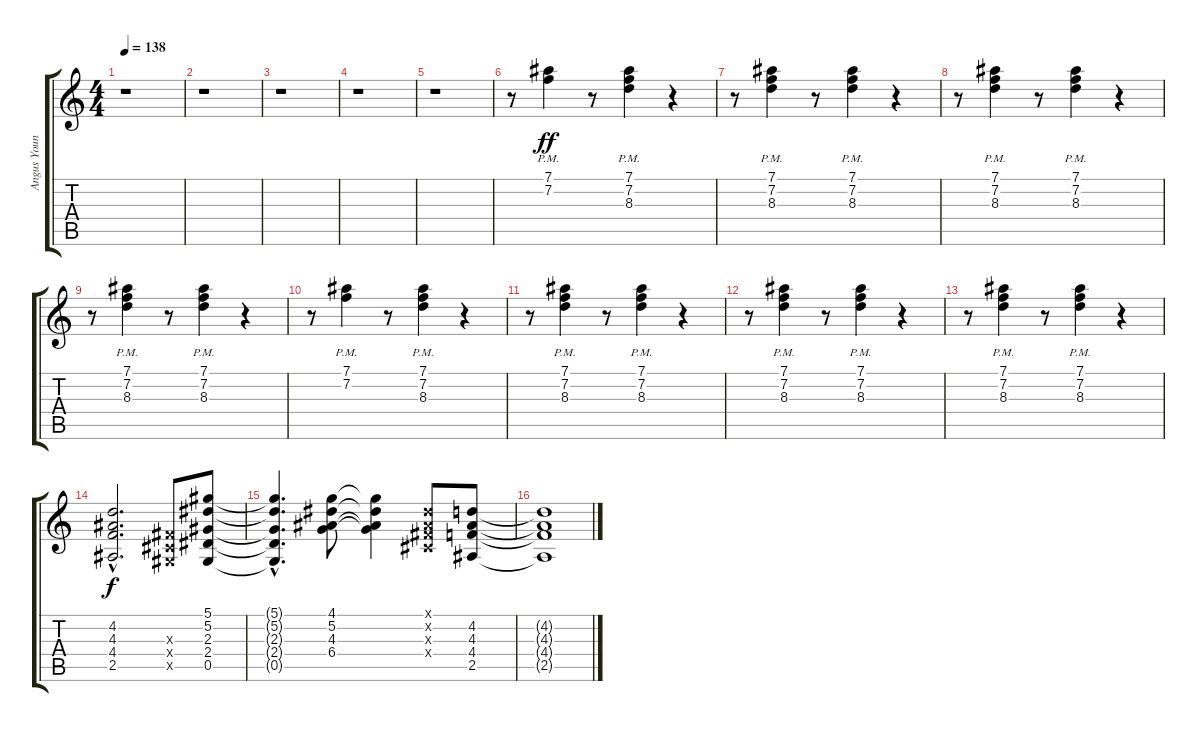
\track ("Angus Young" "Angus Youn") {instrument distortionguitar}
\staff {score tabs}
\tuning (Eb4 Bb3 Gb3 Db3 Ab2 Eb2) {hide}
\ts (4 4)
\tempo 138
\clef g2
\ks c
r.1{dy f} |
r.1 |
r.1 |
r.1 |
r.1 |
r.8 (7.1{pm} 7.2{pm}).4{dy ff} r.8 (7.1{pm} 7.2{pm} 8.3{pm}).4 r.4 |
r.8 (7.1{pm} 7.2{pm} 8.3{pm}).4 r.8 (7.1{pm} 7.2{pm} 8.3{pm}).4 r.4 |
r.8 (7.1{pm} 7.2{pm} 8.3{pm}).4 r.8 (7.1{pm} 7.2{pm} 8.3{pm}).4 r.4 |
r.8 (7.1{pm} 7.2{pm} 8.3{pm}).4 r.8 (7.1{pm} 7.2{pm} 8.3{pm}).4 r.4 |
r.8 (7.1{pm} 7.2{pm}).4 r.8 (7.1{pm} 7.2{pm} 8.3{pm}).4 r.4 |
r.8 (7.1{pm} 7.2{pm} 8.3{pm}).4 r.8 (7.1{pm} 7.2{pm} 8.3{pm}).4 r.4 |
r.8 (7.1{pm} 7.2{pm} 8.3{pm}).4 r.8 (7.1{pm} 7.2{pm} 8.3{pm}).4 r.4 |
r.8 (7.1{pm} 7.2{pm} 8.3{pm}).4 r.8 (7.1{pm} 7.2{pm} 8.3{pm}).4 r.4 |
(4.2{hac} 4.3{hac} 4.4{hac} 2.5{hac}).2{d dy f} (0.3{x} 0.4{x} 0.5{x}).8 (5.1 5.2 2.3 2.4 0.5).8 |
(5.1{hac t} 5.2{hac t} 2.3{hac t} 2.4{hac t} 0.5{hac t}).4{d} (4.1 5.2 4.3 6.4).8 (4.1{t} 5.2{t} 4.3{t} 6.4{t}).4 (0.1{x} 0.2{x} 0.3{x} 0.4{x}).8 (4.2 4.3 4.4 2.5).8 |
(4.2{t} 4.3{t} 4.4{t} 2.5{t}).1
